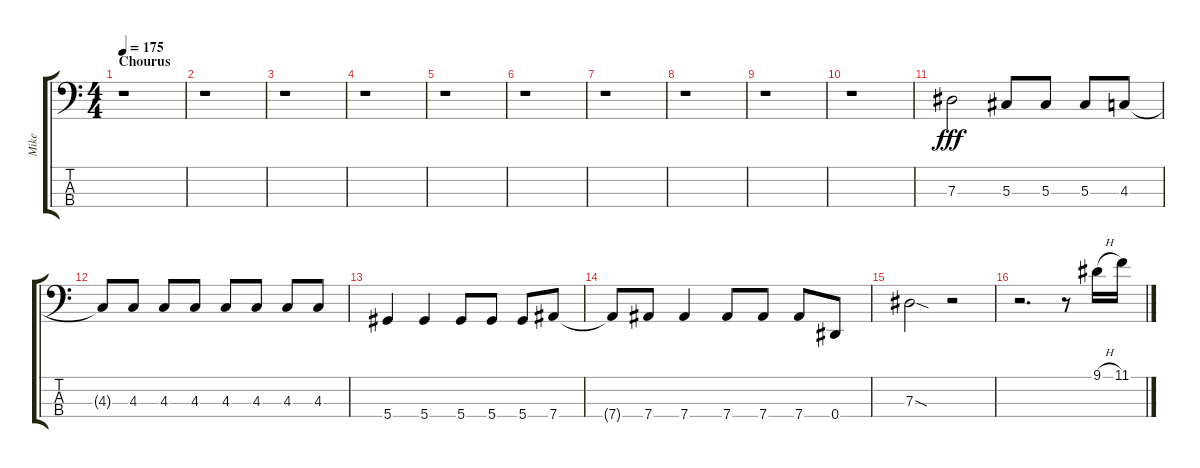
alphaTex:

\track ("Mike" "Mike") {instrument electricbasspick}
\staff {score tabs}
\tuning (Gb2 Db2 Ab1 Eb1) {hide}
\ts (4 4)
\section ("" "Chourus")
\tempo 175
\clef f4
\ks c
r.1{dy fff} |
r.1 |
r.1 |
r.1 |
r.1 |
r.1 |
r.1 |
r.1 |
r.1 |
r.1 |
7.3.2 5.3.8 5.3.8 5.3.8 4.3.8 |
4.3{t}.8 4.3.8 4.3.8 4.3.8 4.3.8 4.3.8 4.3.8 4.3.8 |
5.4.4 5.4.4 5.4.8 5.4.8 5.4.8 7.4.8 |
7.4{t}.8 7.4.8 7.4.4 7.4.8 7.4.8 7.4.8 0.4.8 |
7.3{sod}.2 r.2 |
r.2{d} r.8 9.1{h}.16 11.1{h}.16
